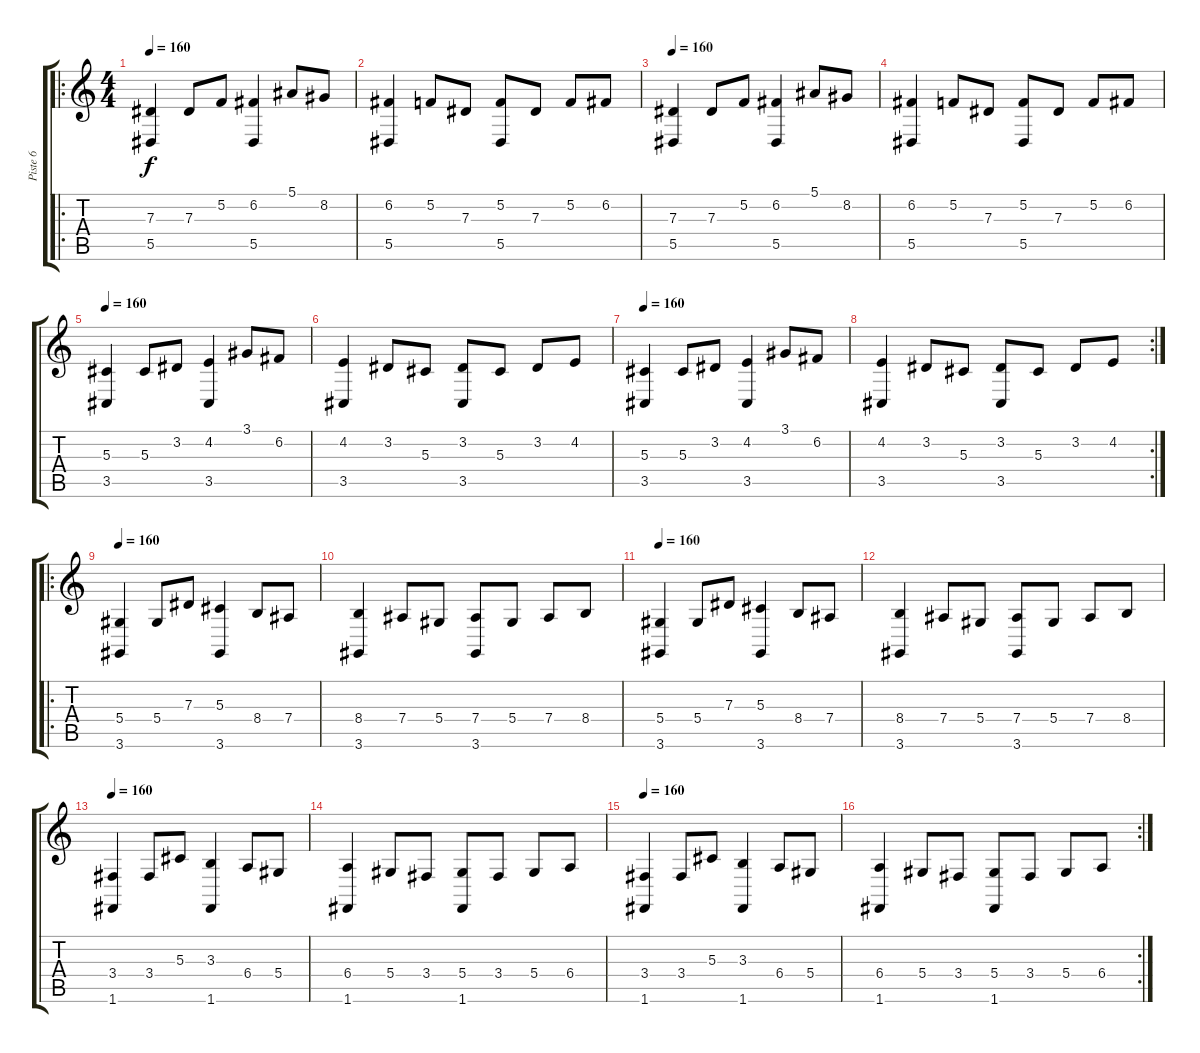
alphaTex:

\track ("Piste 6" "Piste 6") {instrument acousticgrandpiano}
\staff {score tabs}
\tuning (F4 C4 Ab3 Eb3 Bb2 F2) {hide}
\ro
\ts (4 4)
\tempo 160
\clef g2
\ks c
(7.3 5.5).4{dy f} 7.3.8 5.2.8 (6.2 5.5).4 5.1.8 8.2.8 |
(6.2 5.5).4 5.2.8 7.3.8 (5.2 5.5).8 7.3.8 5.2.8 6.2.8 |
\tempo 160
(7.3 5.5).4 7.3.8 5.2.8 (6.2 5.5).4 5.1.8 8.2.8 |
(6.2 5.5).4 5.2.8 7.3.8 (5.2 5.5).8 7.3.8 5.2.8 6.2.8 |
\tempo 160
(5.3 3.5).4 5.3.8 3.2.8 (4.2 3.5).4 3.1.8 6.2.8 |
(4.2 3.5).4 3.2.8 5.3.8 (3.2 3.5).8 5.3.8 3.2.8 4.2.8 |
\tempo 160
(5.3 3.5).4 5.3.8 3.2.8 (4.2 3.5).4 3.1.8 6.2.8 |
\rc 2
(4.2 3.5).4 3.2.8 5.3.8 (3.2 3.5).8 5.3.8 3.2.8 4.2.8 |
\ro
\tempo 160
(5.4 3.6).4 5.4.8 7.3.8 (5.3 3.6).4 8.4.8 7.4.8 |
(8.4 3.6).4 7.4.8 5.4.8 (7.4 3.6).8 5.4.8 7.4.8 8.4.8 |
\tempo 160
(5.4 3.6).4 5.4.8 7.3.8 (5.3 3.6).4 8.4.8 7.4.8 |
(8.4 3.6).4 7.4.8 5.4.8 (7.4 3.6).8 5.4.8 7.4.8 8.4.8 |
\tempo 160
(3.4 1.6).4 3.4.8 5.3.8 (3.3 1.6).4 6.4.8 5.4.8 |
(6.4 1.6).4 5.4.8 3.4.8 (5.4 1.6).8 3.4.8 5.4.8 6.4.8 |
\tempo 160
(3.4 1.6).4 3.4.8 5.3.8 (3.3 1.6).4 6.4.8 5.4.8 |
\rc 2
(6.4 1.6).4 5.4.8 3.4.8 (5.4 1.6).8 3.4.8 5.4.8 6.4.8
